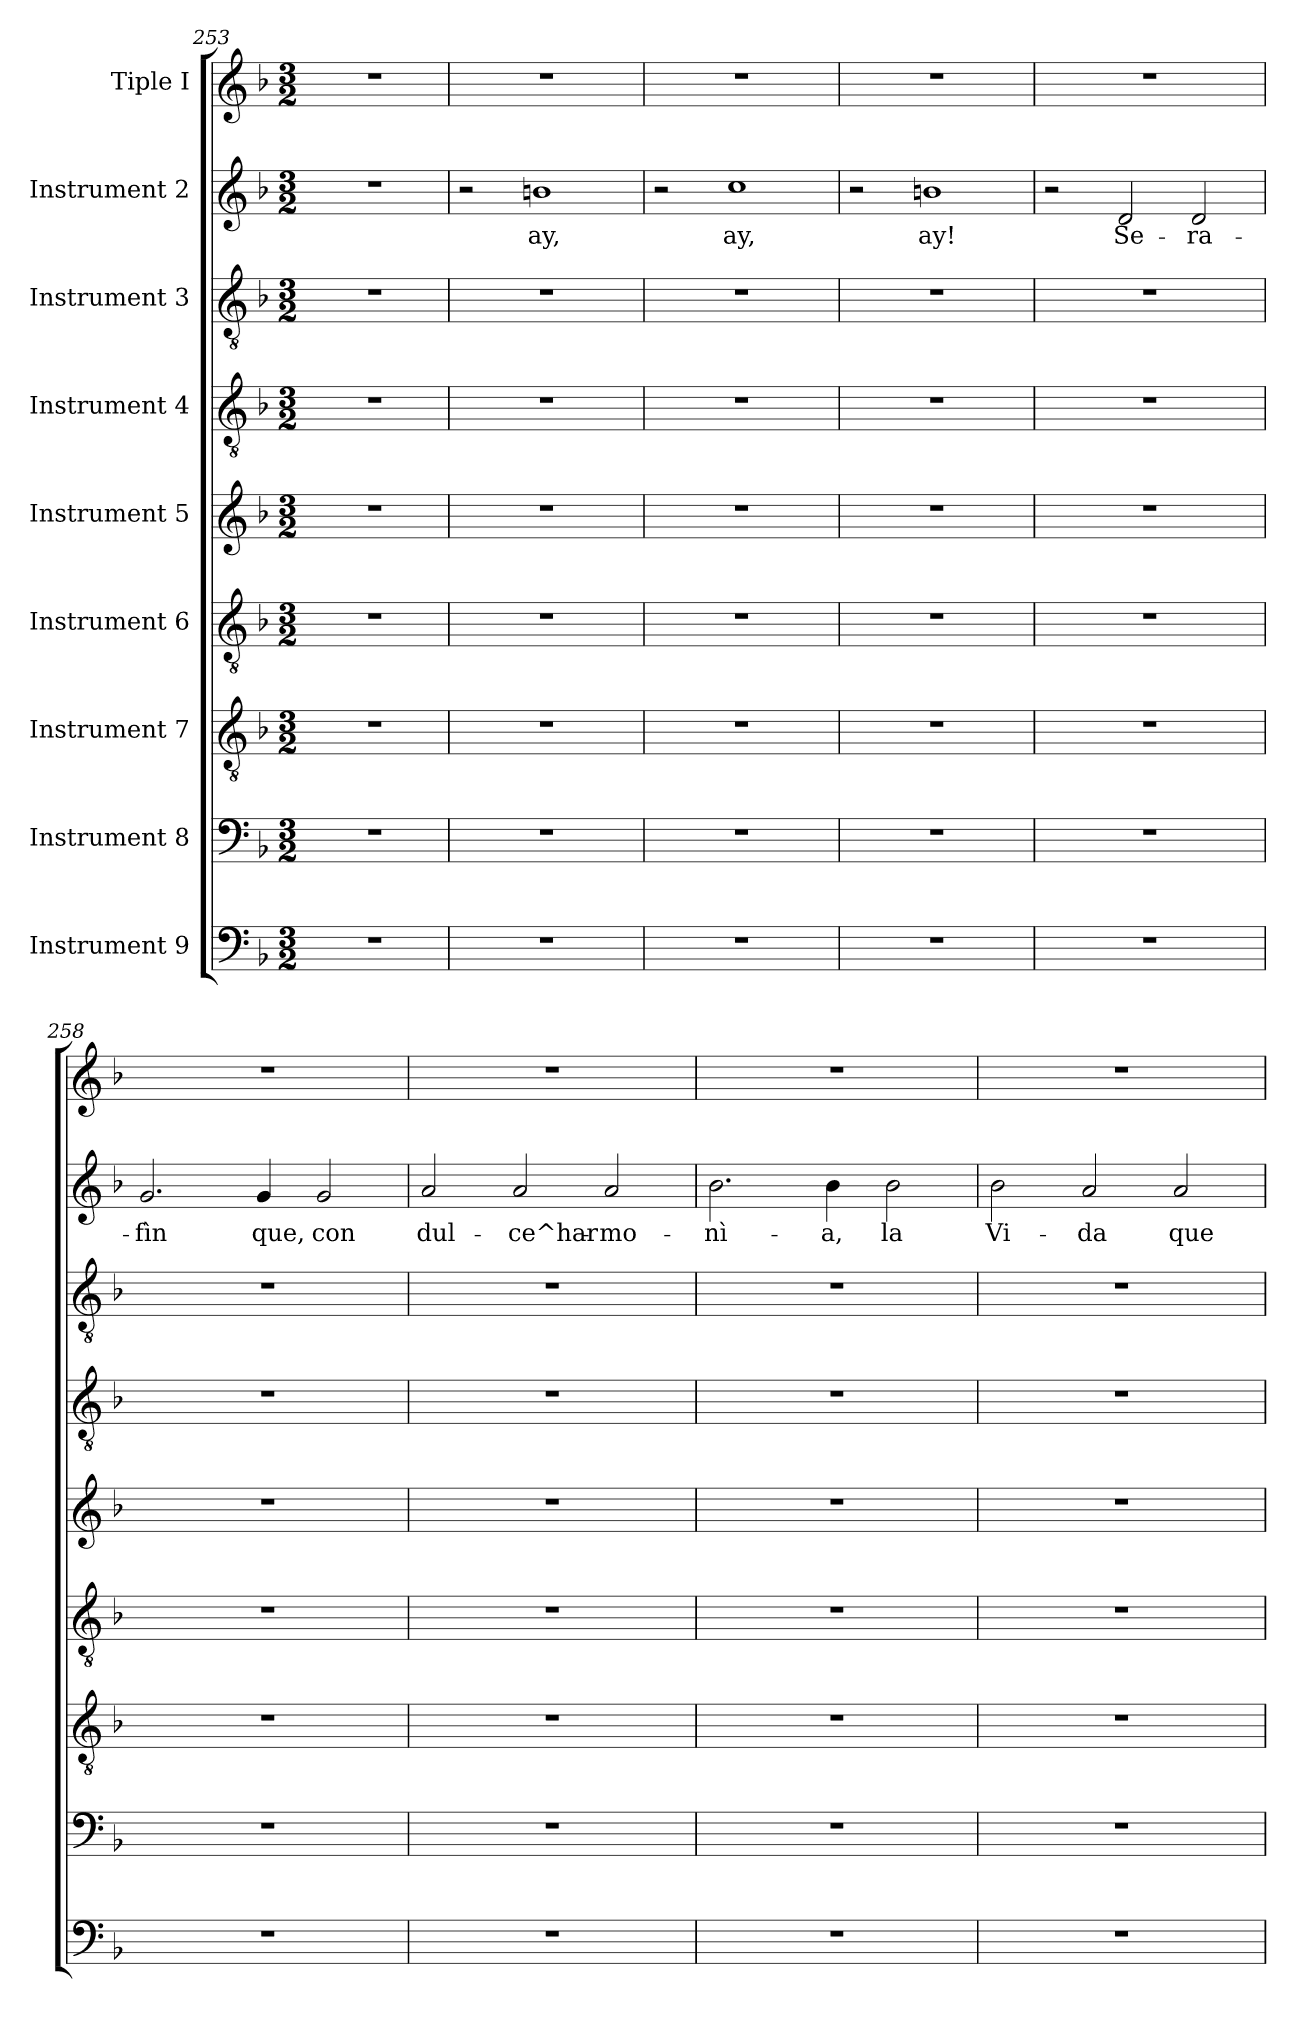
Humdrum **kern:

**kern	**kern	**kern	**kern	**kern	**kern	**kern	**kern	**text	**kern
*part9	*part8	*part7	*part6	*part5	*part4	*part3	*part2	*part2	*part1
*staff9	*staff8	*staff7	*staff6	*staff5	*staff4	*staff3	*staff2	*staff2	*staff1
*I"Instrument 9	*I"Instrument 8	*I"Instrument 7	*I"Instrument 6	*I"Instrument 5	*I"Instrument 4	*I"Instrument 3	*I"Instrument 2	*	*I"Tiple I
*clefF4	*clefF4	*clefGv2	*clefGv2	*clefG2	*clefGv2	*clefGv2	*clefG2	*	*clefG2
*k[b-]	*k[b-]	*k[b-]	*k[b-]	*k[b-]	*k[b-]	*k[b-]	*k[b-]	*	*k[b-]
*F:	*F:	*F:	*F:	*F:	*F:	*F:	*F:	*	*F:
*M3/2	*M3/2	*M3/2	*M3/2	*M3/2	*M3/2	*M3/2	*M3/2	*	*M3/2
=253	=253	=253	=253	=253	=253	=253	=253	=253	=253
1.r	1.r	1.r	1.r	1.r	1.r	1.r	1.r	.	1.r
=254	=254	=254	=254	=254	=254	=254	=254	=254	=254
1.r	1.r	1.r	1.r	1.r	1.r	1.r	2r	.	1.r
!	!	!	!	!	!	!	!	!LO:LY:b:cj	!
.	.	.	.	.	.	.	1bn	ay,	.
=255	=255	=255	=255	=255	=255	=255	=255	=255	=255
1.r	1.r	1.r	1.r	1.r	1.r	1.r	2r	.	1.r
!	!	!	!	!	!	!	!	!LO:LY:b:cj	!
.	.	.	.	.	.	.	1cc	ay,	.
=256	=256	=256	=256	=256	=256	=256	=256	=256	=256
1.r	1.r	1.r	1.r	1.r	1.r	1.r	2r	.	1.r
!	!	!	!	!	!	!	!	!LO:LY:b:cj	!
.	.	.	.	.	.	.	1bn	ay!	.
=257	=257	=257	=257	=257	=257	=257	=257	=257	=257
1.r	1.r	1.r	1.r	1.r	1.r	1.r	2r	.	1.r
!	!	!	!	!	!	!	!	!LO:LY:b:cj	!
.	.	.	.	.	.	.	2d/	Se-	.
!	!	!	!	!	!	!	!	!LO:LY:b:cj	!
.	.	.	.	.	.	.	2d/	-ra-	.
=258	=258	=258	=258	=258	=258	=258	=258	=258	=258
!	!	!	!	!	!	!	!	!LO:LY:b:cj	!
1.r	1.r	1.r	1.r	1.r	1.r	1.r	2.g/	-fìn	1.r
!	!	!	!	!	!	!	!	!LO:LY:b:cj	!
.	.	.	.	.	.	.	4g/	que,	.
!	!	!	!	!	!	!	!	!LO:LY:b:cj	!
.	.	.	.	.	.	.	2g/	con	.
=259	=259	=259	=259	=259	=259	=259	=259	=259	=259
!	!	!	!	!	!	!	!	!LO:LY:b:cj	!
1.r	1.r	1.r	1.r	1.r	1.r	1.r	2a/	dul-	1.r
!	!	!	!	!	!	!	!	!LO:LY:b:cj	!
.	.	.	.	.	.	.	2a/	-ce^har-	.
!	!	!	!	!	!	!	!	!LO:LY:b:cj	!
.	.	.	.	.	.	.	2a/	-mo-	.
!!LO:LB:g=z
=260	=260	=260	=260	=260	=260	=260	=260	=260	=260
!	!	!	!	!	!	!	!	!LO:LY:b:cj	!
1.r	1.r	1.r	1.r	1.r	1.r	1.r	2.b-\	-nì-	1.r
!	!	!	!	!	!	!	!	!LO:LY:b:cj	!
.	.	.	.	.	.	.	4b-\	-a,	.
!	!	!	!	!	!	!	!	!LO:LY:b:cj	!
.	.	.	.	.	.	.	2b-\	la	.
=261	=261	=261	=261	=261	=261	=261	=261	=261	=261
!	!	!	!	!	!	!	!	!LO:LY:b:cj	!
1.r	1.r	1.r	1.r	1.r	1.r	1.r	2b-\	Vi-	1.r
!	!	!	!	!	!	!	!	!LO:LY:b:cj	!
.	.	.	.	.	.	.	2a/	-da	.
!	!	!	!	!	!	!	!	!LO:LY:b:cj	!
.	.	.	.	.	.	.	2a/	que	.
=	=	=	=	=	=	=	=	=	=
*-	*-	*-	*-	*-	*-	*-	*-	*-	*-
